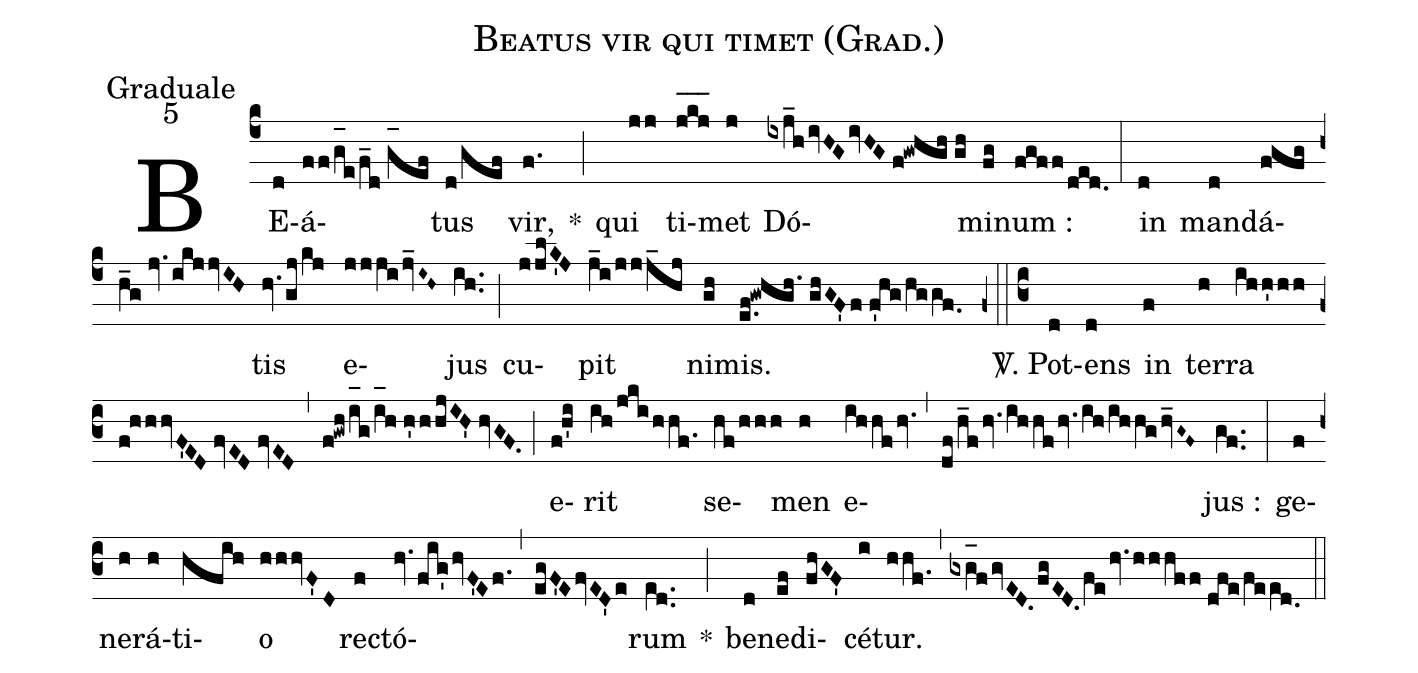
name:Beatus vir qui timet (Grad.);
office-part:Graduale;
mode:5;
%%
(c4) BE(d)á(ff/g_[oh:h]e/f_d//g_[oh:h]ef)tus(d/gef) vir,(f.) *(;) qui(jj) ti(j_[hl:1]k_[hl:1]j_[hl:1])met(j) Dó(ixj_hivHGivHG//f!gwhgh//gh)mi(fg)num :(fgff/ded.) (:) in(d) man(d)dá(fgfgh_g//jv.ikjjvIH)tis(hv.gj/kj) e(jjjijv_I~H~)jus(ih..) (;) cu(jjlK'J)pit(j_i/jjj_hj) ni(gh)mis.(e.f!gwhgh.//ghGF'f//f'hg/hggf.0) (z0::c3) <sp>V/</sp>. Pot(d)ens(d) in(f) ter(h)ra(ihh'hh//f!hhhvF'ED//fvED//fvED) (,) (f!gwh/i_[oh:h]g/i_[oh:h]h//h'hhjIH'//hvGF.) (;) e(f!h'i)rit(ih/jkihhf.) se(hf/hhh)men(h) e(ihhfhv.)(,)(df/h_fhv.ihhfhv.ih/ihhghv_G~F~)jus :(gf..) (:) ge(f)ne(h)rá(h)ti(hfih)o(hhhvF'D) re(f)ctó(hv.fig'hvF'Ef.)(,)(egF'EfvED'e)rum(e[ll:1]d..) *(;) be(d)ne(ef)di(fhGF')cé(i)tur.(hhf.) (,) (gxg_[oh:h]fgvED.fgED.fehv.hhhff//dfe/fee[ll:1]d.0) (::)
